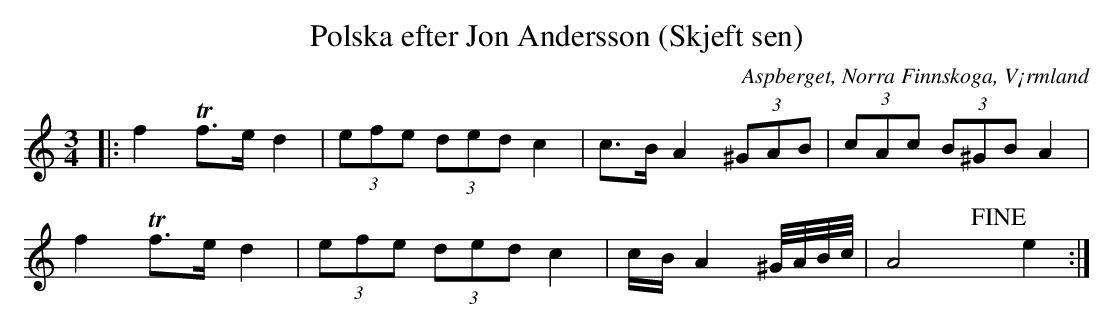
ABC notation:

X:1
T:Polska efter Jon Andersson (Skjeft sen)
O:Aspberget, Norra Finnskoga, V¡rmland
M:3/4
L:1/8
K:Am
|: f2 !trill!f3/2e/2 d2 | (3efe (3ded c2 | c3/2B/2 A2 (3^GAB | (3cAc (3B^GB A2 |
f2 !trill!f3/2e/2 d2 | (3efe (3ded c2 | 3c/2B/2 A2 ^G/4A/4B/4c/4 | A4 +fine+ y y e2 :|
